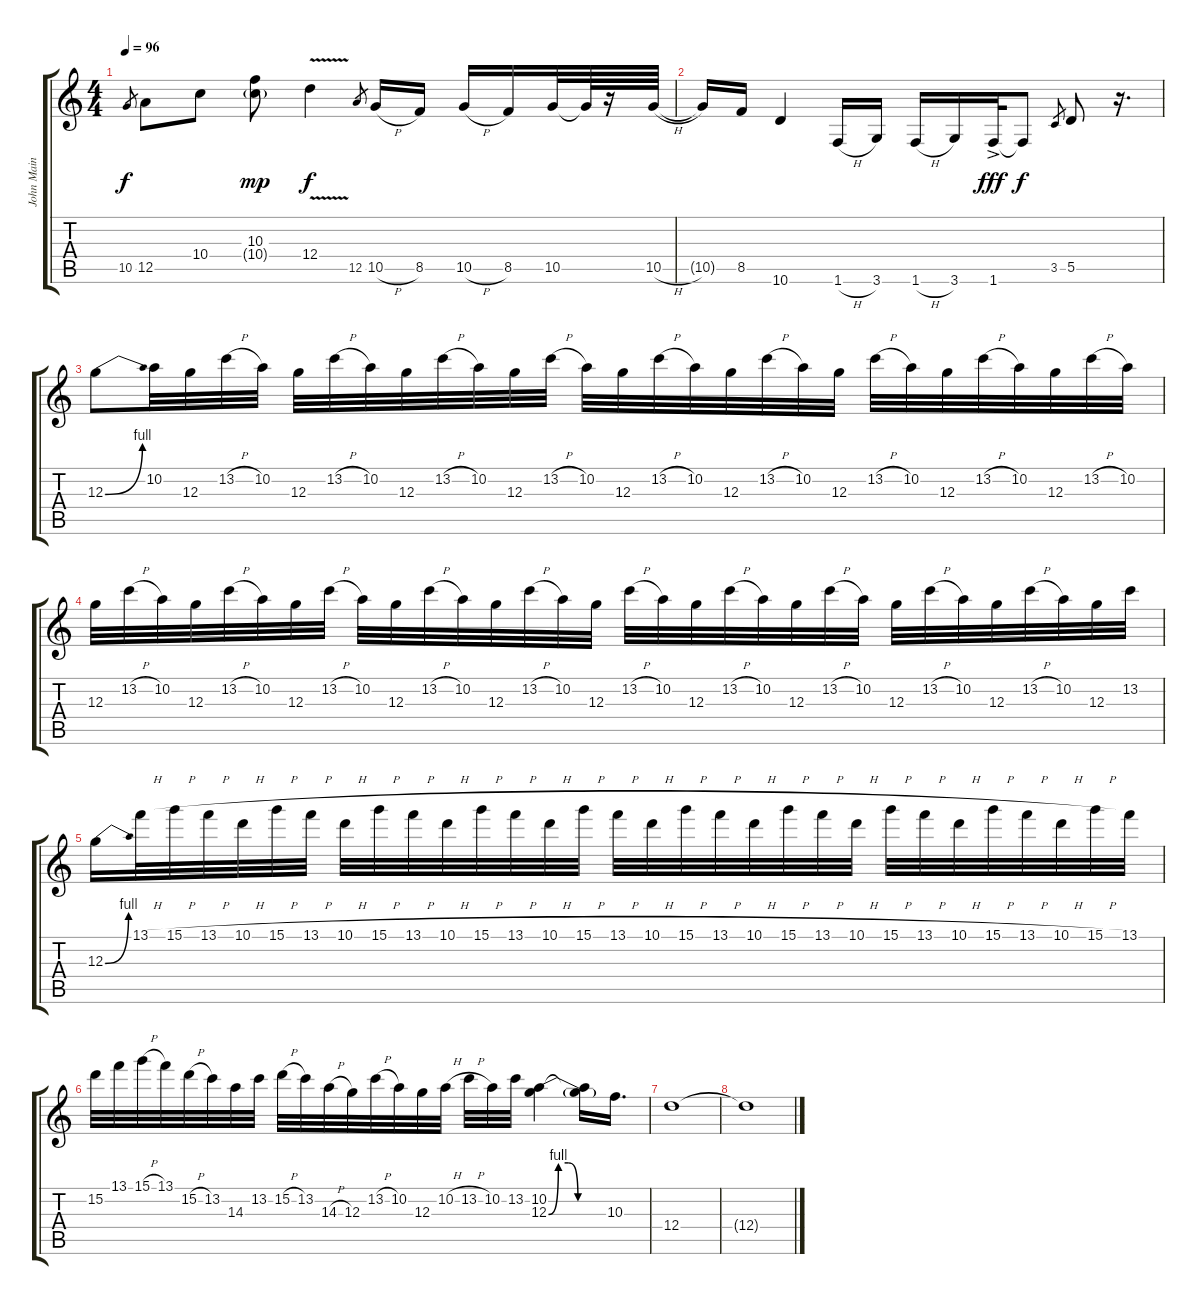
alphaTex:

\track ("John Main guitar" "John Main ") {instrument electricguitarclean}
\staff {score tabs}
\tuning (E4 B3 G3 D3 A2 E2) {hide}
\ts (4 4)
\tempo 96
\clef g2
\ks c
10.5.8{gr dy f} 12.5.8 10.4.8 (10.3 10.4{g}).8{dy mp} 12.4{v}.4{dy f} 12.5.8{gr} 10.5{h}.16 8.5.16 10.5{h}.16 8.5.16 10.5.32 10.5{t}.64 r.16 10.5{h}.64 |
10.5{t}.16 8.5.16 10.6.4 1.6{h}.16 3.6.16 1.6{h}.16 3.6.16 1.6{ac}.32{dy fff} 1.6{t}.8{dy f} 3.5.8{gr} 5.5.8 r.16{d} |
12.3{be (bend 0 0 60 4)}.8 10.2.32 12.3.32 13.2{h}.32 10.2.32 12.3.32 13.2{h}.32 10.2.32 12.3.32 13.2{h}.32 10.2.32 12.3.32 13.2{h}.32 10.2.32 12.3.32 13.2{h}.32 10.2.32 12.3.32 13.2{h}.32 10.2.32 12.3.32 13.2{h}.32 10.2.32 12.3.32 13.2{h}.32 10.2.32 12.3.32 13.2{h}.32 10.2.32 |
12.3.32 13.2{h}.32 10.2.32 12.3.32 13.2{h}.32 10.2.32 12.3.32 13.2{h}.32 10.2.32 12.3.32 13.2{h}.32 10.2.32 12.3.32 13.2{h}.32 10.2.32 12.3.32 13.2{h}.32 10.2.32 12.3.32 13.2{h}.32 10.2.32 12.3.32 13.2{h}.32 10.2.32 12.3.32 13.2{h}.32 10.2.32 12.3.32 13.2{h}.32 10.2.32 12.3.32 13.2.32 |
12.3{be (bend 0 0 60 4)}.16 13.1{h}.32 15.1{h}.32 13.1{h}.32 10.1{h}.32 15.1{h}.32 13.1{h}.32 10.1{h}.32 15.1{h}.32 13.1{h}.32 10.1{h}.32 15.1{h}.32 13.1{h}.32 10.1{h}.32 15.1{h}.32 13.1{h}.32 10.1{h}.32 15.1{h}.32 13.1{h}.32 10.1{h}.32 15.1{h}.32 13.1{h}.32 10.1{h}.32 15.1{h}.32 13.1{h}.32 10.1{h}.32 15.1{h}.32 13.1{h}.32 10.1{h}.32 15.1{h}.32 13.1.32 |
15.2.32 13.1.32 15.1{h}.32 13.1.32 15.2{h}.32 13.2.32 14.3.32 13.2.32 15.2{h}.32 13.2.32 14.3{h}.32 12.3.32 13.2{h}.32 10.2.32 12.3.32 10.2{h}.32 13.2{h}.32 10.2.32 13.2.32 (10.2 12.3{be (custom 0 0 10 4 20 4 30 0 60 0)}).4 (10.2{t} 12.3{t}).16 10.3.16{d} |
12.4.1 |
12.4{t}.1
